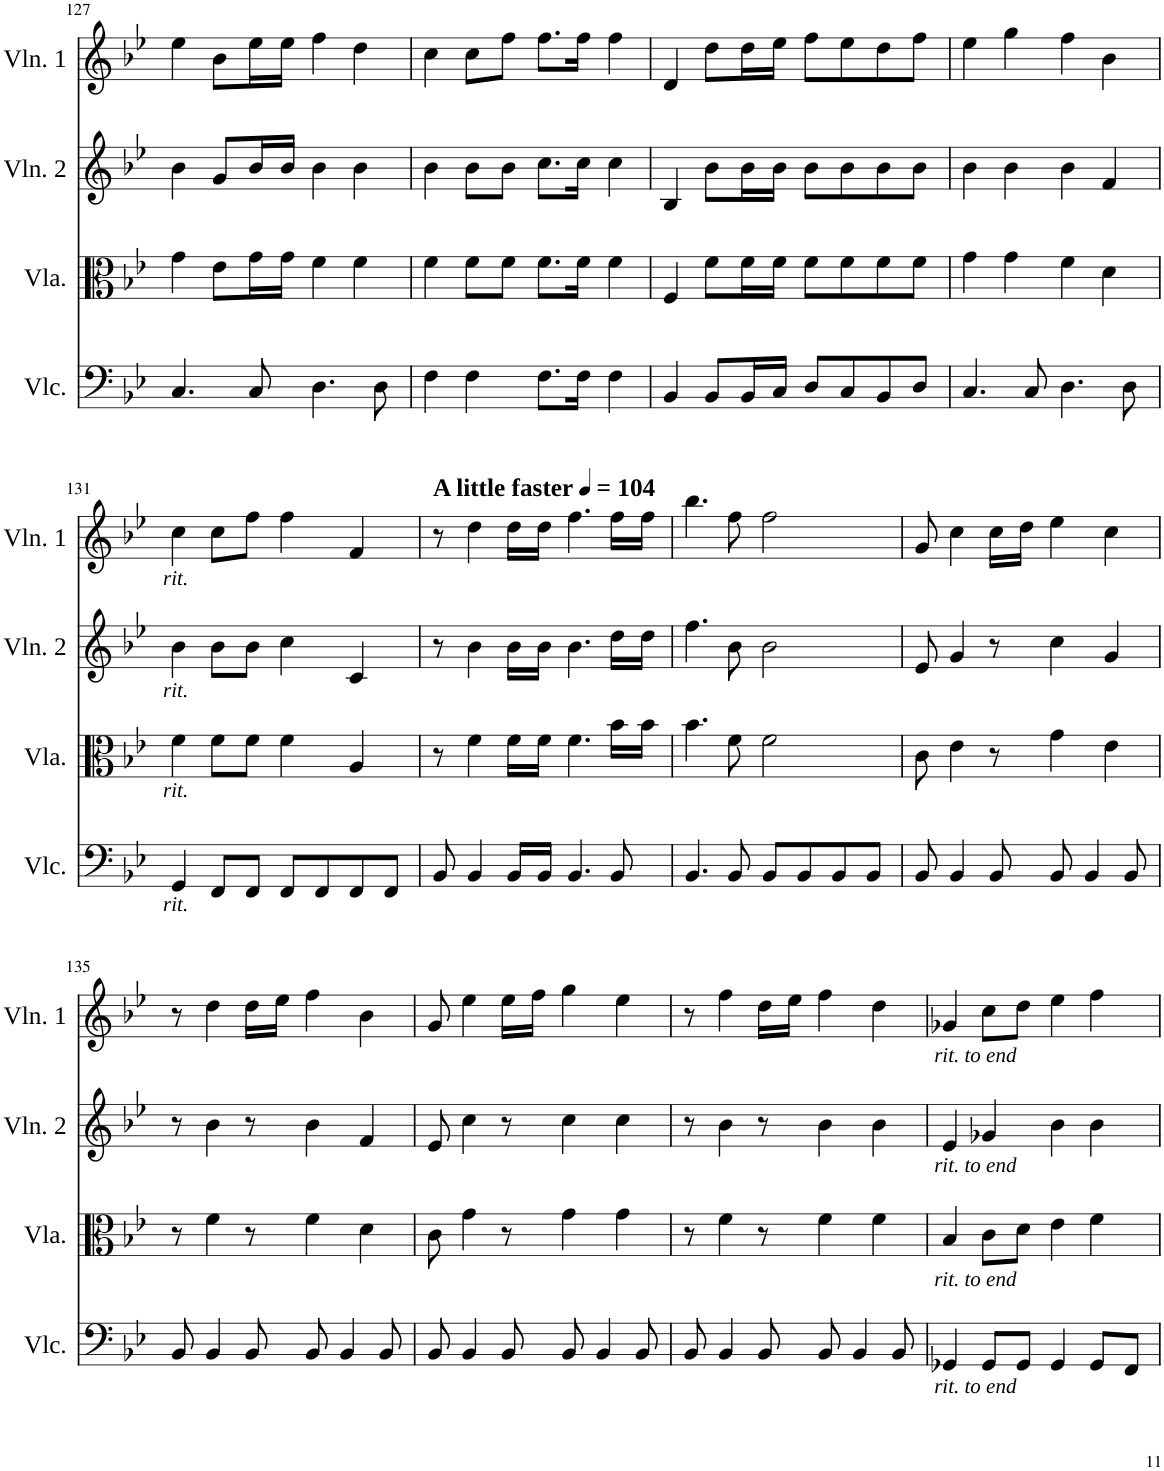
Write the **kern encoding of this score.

**kern	**kern	**kern	**kern
*part4	*part3	*part2	*part1
*staff4	*staff3	*staff2	*staff1
*I"Cello	*I"Viola	*I"Violin 2	*I"Violin 1
*	*I'Vla.	*I'Vln. 2	*I'Vln. 1
!!LO:PB:g=z
*clefF4	*clefC3	*clefG2	*clefG2
*k[b-e-]	*k[b-e-]	*k[b-e-]	*k[b-e-]
*M4/4	*M4/4	*M4/4	*M4/4
=127	=127	=127	=127
4.C/	4g\	4b-\	4ee-\
.	8e-\L	8g/L	8b-\L
8C/	16g\L	16b-/L	16ee-\L
.	16g\JJ	16b-/JJ	16ee-\JJ
4.D\	4f\	4b-\	4ff\
.	4f\	4b-\	4dd\
8D\	.	.	.
=128	=128	=128	=128
4F\	4f\	4b-\	4cc\
4F\	8f\L	8b-\L	8cc\L
.	8f\J	8b-\J	8ff\J
8.F\L	8.f\L	8.cc\L	8.ff\L
16F\Jk	16f\Jk	16cc\Jk	16ff\Jk
4F\	4f\	4cc\	4ff\
=129	=129	=129	=129
4BB-/	4F/	4B-/	4d/
8BB-/L	8f\L	8b-\L	8dd\L
16BB-/L	16f\L	16b-\L	16dd\L
16C/JJ	16f\JJ	16b-\JJ	16ee-\JJ
8D/L	8f\L	8b-\L	8ff\L
8C/	8f\	8b-\	8ee-\
8BB-/	8f\	8b-\	8dd\
8D/J	8f\J	8b-\J	8ff\J
=130	=130	=130	=130
4.C/	4g\	4b-\	4ee-\
.	4g\	4b-\	4gg\
8C/	.	.	.
4.D\	4f\	4b-\	4ff\
.	4d\	4f/	4b-\
8D\	.	.	.
!!LO:LB:g=z
=131	=131	=131	=131
!	!	!	!LO:TX:b:i:t=rit.
!	!	!LO:TX:b:i:t=rit.	!
!	!LO:TX:b:i:t=rit.	!	!
!LO:TX:b:i:t=rit.	!	!	!
4GG/	4f\	4b-\	4cc\
8FF/L	8f\L	8b-\L	8cc\L
8FF/J	8f\J	8b-\J	8ff\J
8FF/L	4f\	4cc\	4ff\
8FF/	.	.	.
8FF/	4A/	4c/	4f/
8FF/J	.	.	.
=132	=132	=132	=132
*	*	*	*MM104
!	!	!	!LO:TX:a:B:t=A little faster
8BB-/	8r	8r	8r
4BB-/	4f\	4b-\	4dd\
16BB-/LL	16f\LL	16b-\LL	16dd\LL
16BB-/JJ	16f\JJ	16b-\JJ	16dd\JJ
4.BB-/	4.f\	4.b-\	4.ff\
8BB-/	16b-\LL	16dd\LL	16ff\LL
.	16b-\JJ	16dd\JJ	16ff\JJ
=133	=133	=133	=133
4.BB-/	4.b-\	4.ff\	4.bb-\
8BB-/	8f\	8b-\	8ff\
8BB-/L	2f\	2b-\	2ff\
8BB-/	.	.	.
8BB-/	.	.	.
8BB-/J	.	.	.
=134	=134	=134	=134
8BB-/	8c\	8e-/	8g/
4BB-/	4e-\	4g/	4cc\
8BB-/	8r	8r	16cc\LL
.	.	.	16dd\JJ
8BB-/	4g\	4cc\	4ee-\
4BB-/	.	.	.
.	4e-\	4g/	4cc\
8BB-/	.	.	.
!!LO:LB:g=z
=135	=135	=135	=135
8BB-/	8r	8r	8r
4BB-/	4f\	4b-\	4dd\
8BB-/	8r	8r	16dd\LL
.	.	.	16ee-\JJ
8BB-/	4f\	4b-\	4ff\
4BB-/	.	.	.
.	4d\	4f/	4b-\
8BB-/	.	.	.
=136	=136	=136	=136
8BB-/	8c\	8e-/	8g/
4BB-/	4g\	4cc\	4ee-\
8BB-/	8r	8r	16ee-\LL
.	.	.	16ff\JJ
8BB-/	4g\	4cc\	4gg\
4BB-/	.	.	.
.	4g\	4cc\	4ee-\
8BB-/	.	.	.
=137	=137	=137	=137
8BB-/	8r	8r	8r
4BB-/	4f\	4b-\	4ff\
8BB-/	8r	8r	16dd\LL
.	.	.	16ee-\JJ
8BB-/	4f\	4b-\	4ff\
4BB-/	.	.	.
.	4f\	4b-\	4dd\
8BB-/	.	.	.
=138	=138	=138	=138
!	!	!	!LO:TX:b:i:t=rit. to end
!	!	!LO:TX:b:i:t=rit. to end	!
!	!LO:TX:b:i:t=rit. to end	!	!
!LO:TX:b:i:t=rit. to end	!	!	!
4GG-X/	4B-/	4e-/	4g-X/
8GG-/L	8c\L	4g-X/	8cc\L
8GG-/J	8d\J	.	8dd\J
4GG-/	4e-\	4b-\	4ee-\
8GG-/L	4f\	4b-\	4ff\
8FF/J	.	.	.
=	=	=	=
*-	*-	*-	*-
